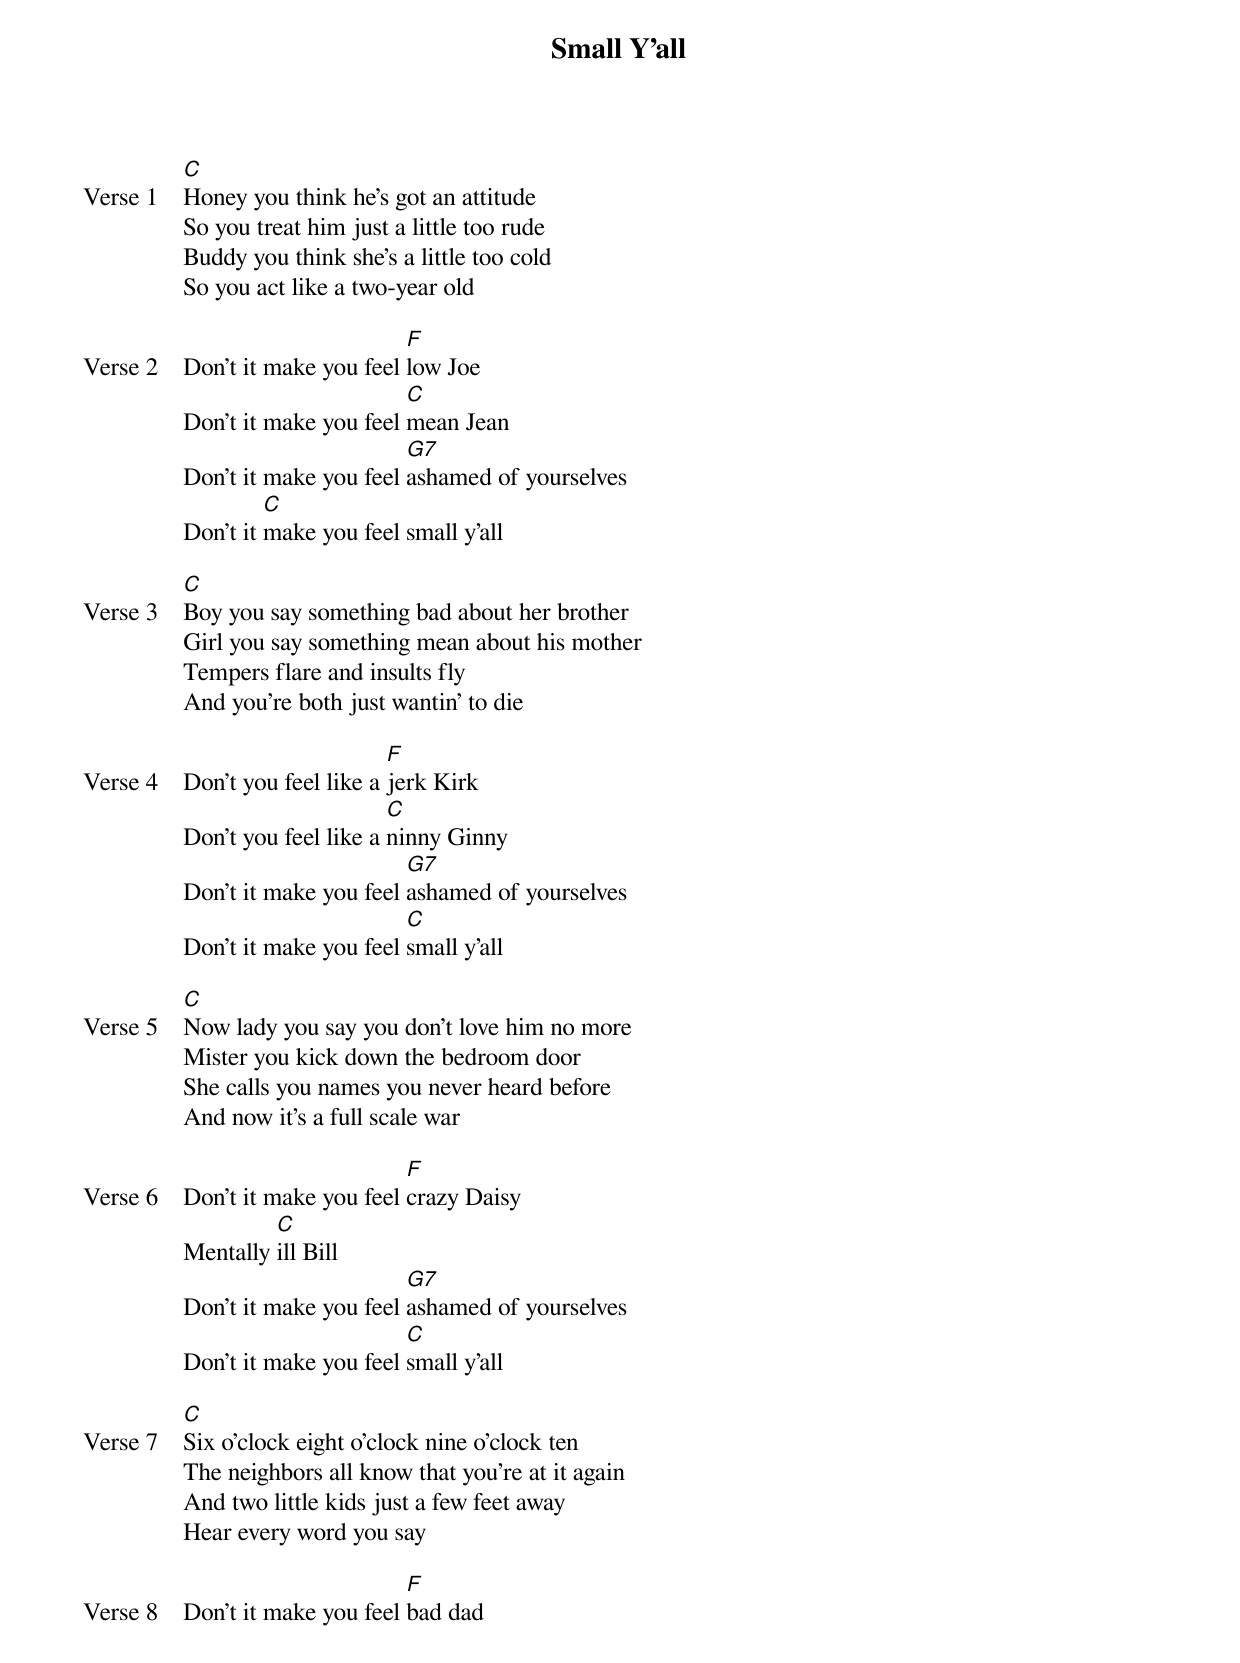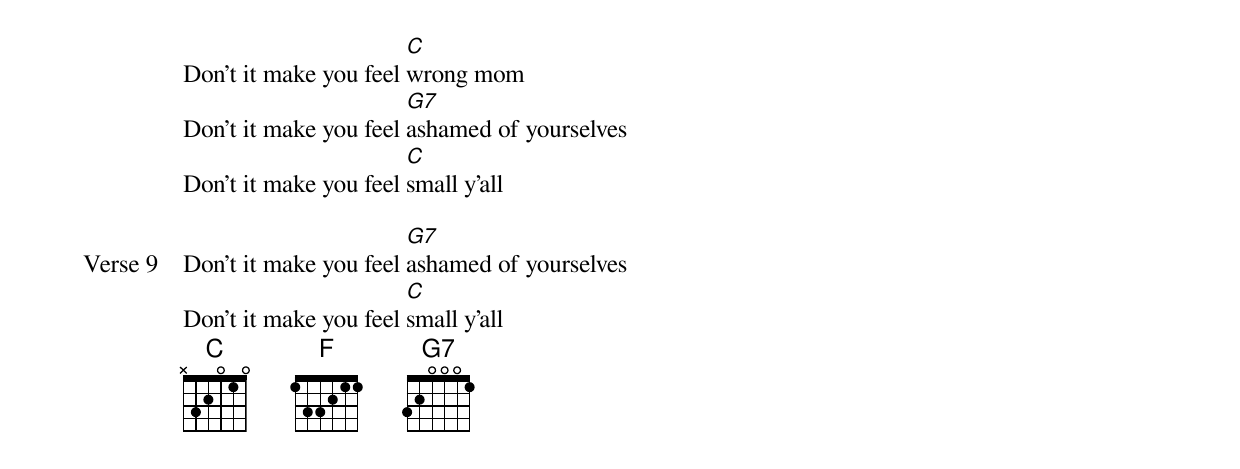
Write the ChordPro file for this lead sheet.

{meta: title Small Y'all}
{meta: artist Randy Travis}
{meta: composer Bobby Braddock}
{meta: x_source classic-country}
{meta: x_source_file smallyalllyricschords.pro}
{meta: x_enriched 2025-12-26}

{start_of_verse: Verse 1}
[C]Honey you think he's got an attitude
So you treat him just a little too rude
Buddy you think she's a little too cold
So you act like a two-year old
{end_of_verse}

{start_of_verse: Verse 2}
Don't it make you feel [F]low Joe
Don't it make you feel [C]mean Jean
Don't it make you feel [G7]ashamed of yourselves
Don't it [C]make you feel small y'all
{end_of_verse}

{start_of_verse: Verse 3}
[C]Boy you say something bad about her brother
Girl you say something mean about his mother
Tempers flare and insults fly
And you're both just wantin' to die
{end_of_verse}

{start_of_verse: Verse 4}
Don't you feel like a [F]jerk Kirk
Don't you feel like a [C]ninny Ginny
Don't it make you feel [G7]ashamed of yourselves
Don't it make you feel [C]small y'all
{end_of_verse}

{start_of_verse: Verse 5}
[C]Now lady you say you don't love him no more
Mister you kick down the bedroom door
She calls you names you never heard before
And now it’s a full scale war
{end_of_verse}

{start_of_verse: Verse 6}
Don't it make you feel [F]crazy Daisy
Mentally [C]ill Bill
Don't it make you feel [G7]ashamed of yourselves
Don't it make you feel [C]small y'all
{end_of_verse}

{start_of_verse: Verse 7}
[C]Six o'clock eight o'clock nine o'clock ten
The neighbors all know that you're at it again
And two little kids just a few feet away
Hear every word you say
{end_of_verse}

{start_of_verse: Verse 8}
Don't it make you feel [F]bad dad
Don't it make you feel [C]wrong mom
Don't it make you feel [G7]ashamed of yourselves
Don't it make you feel [C]small y'all
{end_of_verse}

{start_of_verse: Verse 9}
Don't it make you feel [G7]ashamed of yourselves
Don't it make you feel [C]small y'all
{end_of_verse}
